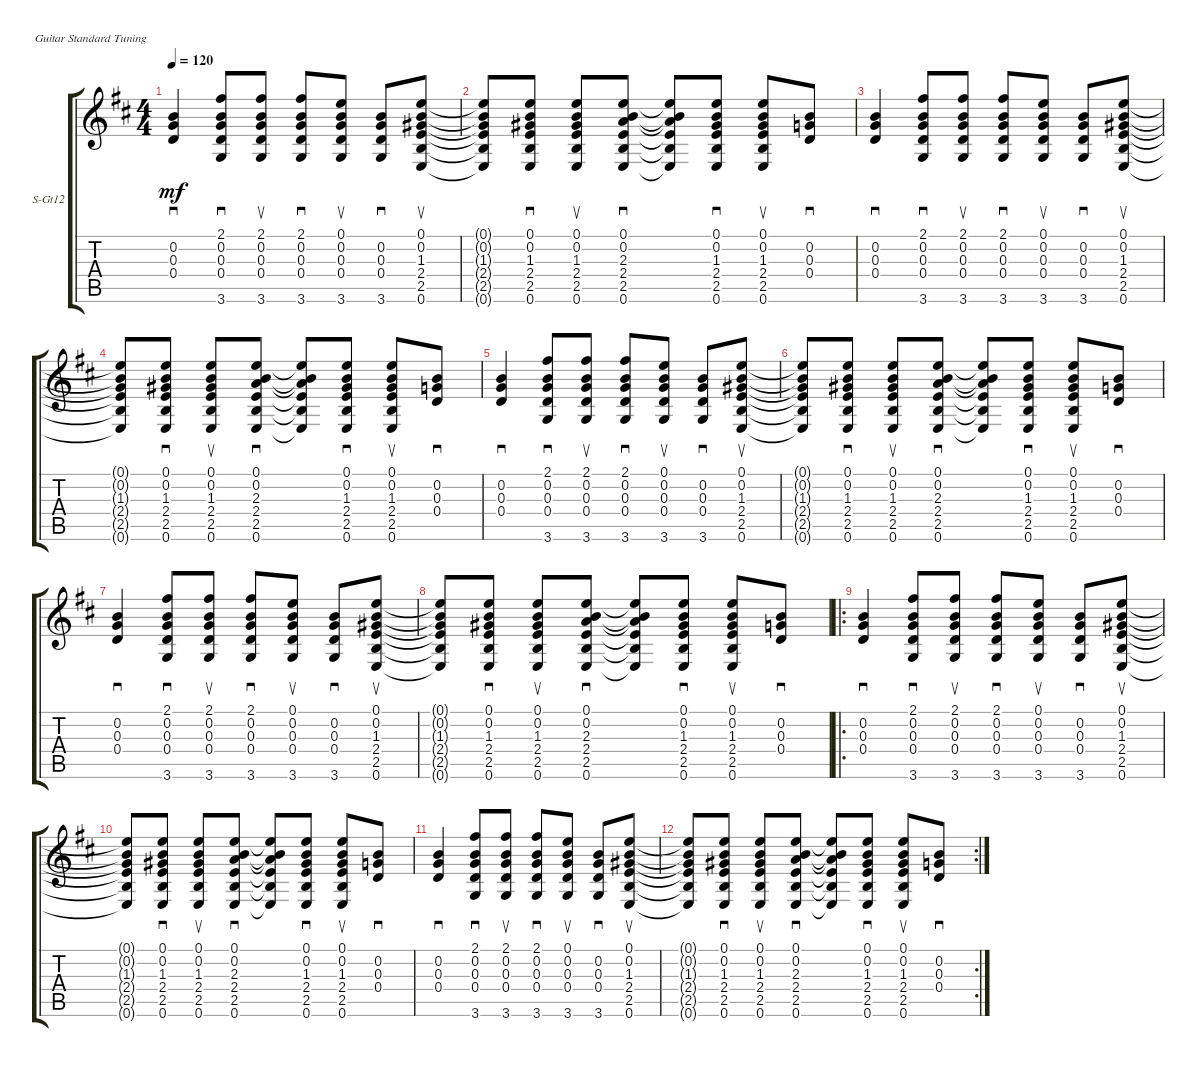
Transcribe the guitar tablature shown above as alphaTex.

\defaultSystemsLayout 4
\bracketExtendMode groupsimilarinstruments
\firstSystemTrackNameOrientation horizontal
\otherSystemsTrackNameOrientation horizontal
\track ("12 St. Steel Guitar" "S-Gt12") {instrument acousticguitarsteel}
\staff {score tabs}
\tuning (E4 B3 G3 D3 A2 E2)
\ts (4 4)
\tempo 120
\clef g2
\ks d
(0.2 0.3 0.4).4{sd dy mf} (2.1 0.2 0.3 0.4 3.6).8{sd} (3.6 0.4 0.3 0.2 2.1).8{su} (2.1 0.2 0.3 0.4 3.6).8{sd} (3.6 0.4 0.3 0.2 0.1).8{su} (0.2 0.3 0.4 3.6).8{sd} (0.6 2.5 2.4 1.3 0.2 0.1).8{su} |
(0.1{t} 0.2{t} 1.3{t} 2.4{t} 2.5{t} 0.6{t}).8 (0.6 0.1 0.2 1.3 2.4 2.5).8{sd} (0.6 0.1 0.2 1.3 2.4 2.5).8{su} (0.6 2.5 2.4 2.3 0.2 0.1).8{sd} (0.6{t} 2.5{t} 2.4{t} 2.3{t} 0.2{t} 0.1{t}).8 (0.1 0.2 1.3 2.4 2.5 0.6).8{sd} (0.6 2.5 2.4 1.3 0.2 0.1).8{su} (0.2 0.3 0.4).8{sd} |
(0.2 0.3 0.4).4{sd} (2.1 0.2 0.3 0.4 3.6).8{sd} (3.6 0.4 0.3 0.2 2.1).8{su} (2.1 0.2 0.3 0.4 3.6).8{sd} (3.6 0.4 0.3 0.2 0.1).8{su} (0.2 0.3 0.4 3.6).8{sd} (0.6 2.5 2.4 1.3 0.2 0.1).8{su} |
(0.1{t} 0.2{t} 1.3{t} 2.4{t} 2.5{t} 0.6{t}).8 (0.6 0.1 0.2 1.3 2.4 2.5).8{sd} (0.6 0.1 0.2 1.3 2.4 2.5).8{su} (0.6 2.5 2.4 2.3 0.2 0.1).8{sd} (0.6{t} 2.5{t} 2.4{t} 2.3{t} 0.2{t} 0.1{t}).8 (0.1 0.2 1.3 2.4 2.5 0.6).8{sd} (0.6 2.5 2.4 1.3 0.2 0.1).8{su} (0.2 0.3 0.4).8{sd} |
(0.2 0.3 0.4).4{sd} (2.1 0.2 0.3 0.4 3.6).8{sd} (3.6 0.4 0.3 0.2 2.1).8{su} (2.1 0.2 0.3 0.4 3.6).8{sd} (3.6 0.4 0.3 0.2 0.1).8{su} (0.2 0.3 0.4 3.6).8{sd} (0.6 2.5 2.4 1.3 0.2 0.1).8{su} |
(0.1{t} 0.2{t} 1.3{t} 2.4{t} 2.5{t} 0.6{t}).8 (0.6 0.1 0.2 1.3 2.4 2.5).8{sd} (0.6 0.1 0.2 1.3 2.4 2.5).8{su} (0.6 2.5 2.4 2.3 0.2 0.1).8{sd} (0.6{t} 2.5{t} 2.4{t} 2.3{t} 0.2{t} 0.1{t}).8 (0.1 0.2 1.3 2.4 2.5 0.6).8{sd} (0.6 2.5 2.4 1.3 0.2 0.1).8{su} (0.2 0.3 0.4).8{sd} |
(0.2 0.3 0.4).4{sd} (2.1 0.2 0.3 0.4 3.6).8{sd} (3.6 0.4 0.3 0.2 2.1).8{su} (2.1 0.2 0.3 0.4 3.6).8{sd} (3.6 0.4 0.3 0.2 0.1).8{su} (0.2 0.3 0.4 3.6).8{sd} (0.6 2.5 2.4 1.3 0.2 0.1).8{su} |
(0.1{t} 0.2{t} 1.3{t} 2.4{t} 2.5{t} 0.6{t}).8 (0.6 0.1 0.2 1.3 2.4 2.5).8{sd} (0.6 0.1 0.2 1.3 2.4 2.5).8{su} (0.6 2.5 2.4 2.3 0.2 0.1).8{sd} (0.6{t} 2.5{t} 2.4{t} 2.3{t} 0.2{t} 0.1{t}).8 (0.1 0.2 1.3 2.4 2.5 0.6).8{sd} (0.6 2.5 2.4 1.3 0.2 0.1).8{su} (0.2 0.3 0.4).8{sd} |
\ro
(0.2 0.3 0.4).4{sd} (2.1 0.2 0.3 0.4 3.6).8{sd} (3.6 0.4 0.3 0.2 2.1).8{su} (2.1 0.2 0.3 0.4 3.6).8{sd} (3.6 0.4 0.3 0.2 0.1).8{su} (0.2 0.3 0.4 3.6).8{sd} (0.6 2.5 2.4 1.3 0.2 0.1).8{su} |
(0.1{t} 0.2{t} 1.3{t} 2.4{t} 2.5{t} 0.6{t}).8 (0.6 0.1 0.2 1.3 2.4 2.5).8{sd} (0.6 0.1 0.2 1.3 2.4 2.5).8{su} (0.6 2.5 2.4 2.3 0.2 0.1).8{sd} (0.6{t} 2.5{t} 2.4{t} 2.3{t} 0.2{t} 0.1{t}).8 (0.1 0.2 1.3 2.4 2.5 0.6).8{sd} (0.6 2.5 2.4 1.3 0.2 0.1).8{su} (0.2 0.3 0.4).8{sd} |
(0.2 0.3 0.4).4{sd} (2.1 0.2 0.3 0.4 3.6).8{sd} (3.6 0.4 0.3 0.2 2.1).8{su} (2.1 0.2 0.3 0.4 3.6).8{sd} (3.6 0.4 0.3 0.2 0.1).8{su} (0.2 0.3 0.4 3.6).8{sd} (0.6 2.5 2.4 1.3 0.2 0.1).8{su} |
\rc 2
(0.1{t} 0.2{t} 1.3{t} 2.4{t} 2.5{t} 0.6{t}).8 (0.6 0.1 0.2 1.3 2.4 2.5).8{sd} (0.6 0.1 0.2 1.3 2.4 2.5).8{su} (0.6 2.5 2.4 2.3 0.2 0.1).8{sd} (0.6{t} 2.5{t} 2.4{t} 2.3{t} 0.2{t} 0.1{t}).8 (0.1 0.2 1.3 2.4 2.5 0.6).8{sd} (0.6 2.5 2.4 1.3 0.2 0.1).8{su} (0.2 0.3 0.4).8{sd}
